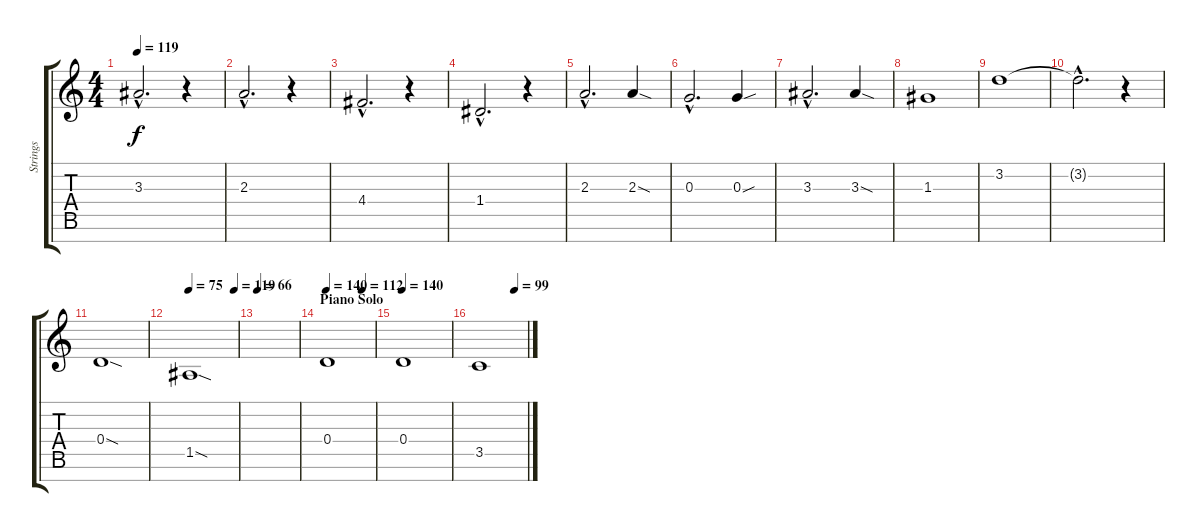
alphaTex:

\track ("Strings" "Strings") {instrument stringensemble1}
\staff {score tabs}
\tuning (E5 B4 G4 D4 A3 E3 B2) {hide}
\ts (4 4)
\tempo 119
\clef g2
\ks c
3.3{hac}.2{d dy f} r.4 |
2.3{hac}.2{d} r.4 |
4.4{hac}.2{d} r.4 |
1.4{hac}.2{d} r.4 |
2.3{hac}.2{d} 2.3{sod}.4 |
0.3{hac}.2{d} 0.3{sou}.4 |
3.3{hac}.2{d} 3.3{sod}.4 |
1.3.1 |
3.2.1 |
3.2{hac t}.2{d} r.4 |
0.4{sod}.1 |
\tempo 75
\tempo (119 0.9375)
1.5{sod}.1 |
\tempo 66
|
\section ("" "Piano Solo")
\tempo 140
\tempo (112 0.75)
0.4.1{volume 8} |
\tempo 140
0.4.1 |
\tempo (99 0.75)
3.5.1
